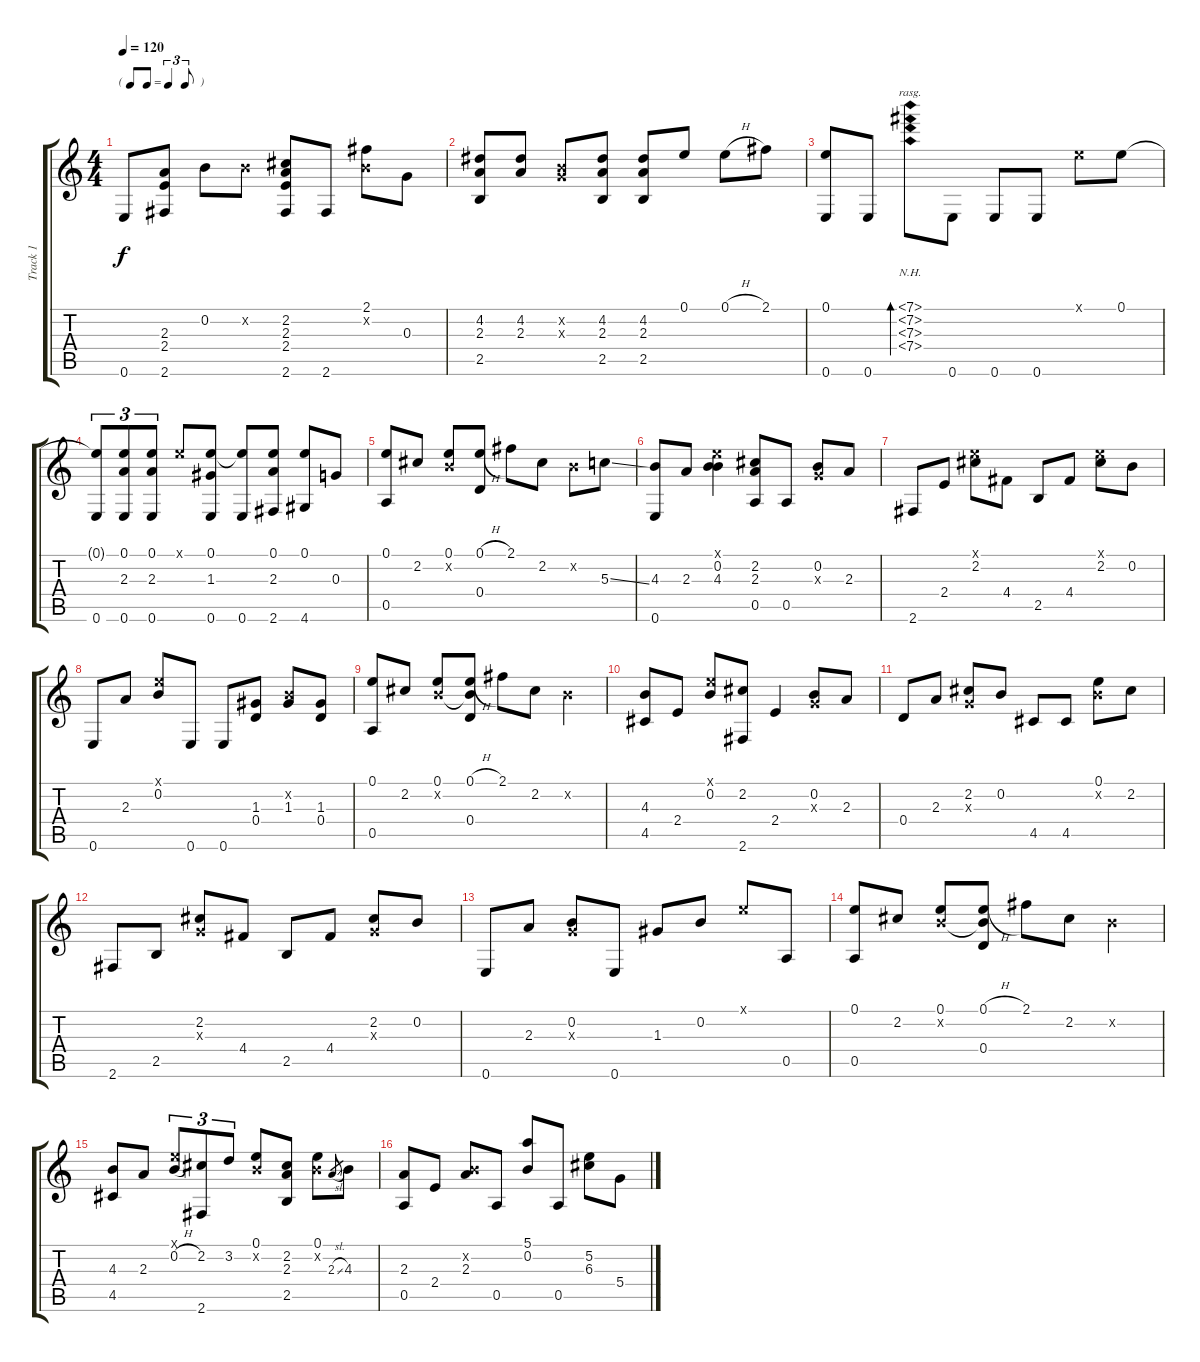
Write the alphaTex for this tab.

\track ("Track 1" "Track 1") {instrument acousticguitarsteel}
\staff {score tabs}
\tuning (E4 B3 G3 D3 A2 E2) {hide}
\ts (4 4)
\tf triplet8th
\tempo 120
\clef g2
\ks c
0.6.8{dy f} (2.3 2.4 2.6).8 0.2.8 0.2{x}.8 (2.2 2.3 2.4 2.6).8 2.6.8 (2.1 0.2{x}).8 0.3.8 |
(4.2 2.3 2.5).8 (4.2 2.3).8 (0.2{x} 0.3{x}).8 (4.2 2.3 2.5).8 (4.2 2.3 2.5).8 0.1.8 0.1{h}.8 2.1.8 |
(0.1 0.6).8 0.6.8 (7.1{nh} 7.2{nh} 7.3{nh} 7.4{nh}).8{bd 120 rasg ii} 0.6.8 0.6.8 0.6.8 0.1{x}.8 0.1.8 |
(0.1{t} 0.6).8{tu (3 2)} (0.1 2.3 0.6).8{tu (3 2)} (0.1 2.3 0.6).8{tu (3 2)} 0.1{x}.8 (0.1 1.3 0.6).8 (0.1{t} 0.6).8 (0.1 2.3 2.6).8 (0.1 4.6).8 0.3.8 |
(0.1 0.5).8 2.2.8 (0.1 0.2{x}).8 (0.1{h} 0.4).8 2.1.8 2.2.8 0.2{x}.8 5.3{ss}.8 |
(4.3 0.6).8 2.3.8 (0.1{x} 0.2 4.3).4 (2.2 2.3 0.5).8 0.5.8 (0.2 0.3{x}).8 2.3.8 |
2.6.8 2.4.8 (0.1{x} 2.2).8 4.4.8 2.5.8 4.4.8 (0.1{x} 2.2).8 0.2.8 |
0.6.8 2.3.8 (0.1{x} 0.2).8 0.6.8 0.6.8 (1.3 0.4).8 (0.2{x} 1.3).8 (1.3 0.4).8 |
(0.1 0.5).8 2.2.8 (0.1 0.2{x}).8 (0.1{h} 0.2{t} 0.4).8 2.1.8 2.2.8 0.2{x}.4 |
(4.3 4.5).8 2.4.8 (0.1{x} 0.2).8 (2.2 2.6).8 2.4.4 (0.2 0.3{x}).8 2.3.8 |
0.4.8 2.3.8 (2.2 0.3{x}).8 0.2.8 4.5.8 4.5.8 (0.1 0.2{x}).8 2.2.8 |
2.6.8 2.5.8 (2.2 0.3{x}).8 4.4.8 2.5.8 4.4.8 (2.2 0.3{x}).8 0.2.8 |
0.6.8 2.3.8 (0.2 0.3{x}).8 0.6.8 1.3.8 0.2.8 0.1{x}.8 0.5.8 |
(0.1 0.5).8 2.2.8 (0.1 0.2{x}).8 (0.1{h} 0.2{t} 0.4).8 2.1.8 2.2.8 0.2{x}.4 |
(4.3 4.5).8 2.3.8 (0.1{x} 0.2{h}).8{tu (3 2)} (2.2 2.6).8{tu (3 2)} 3.2.8{tu (3 2)} (0.1 0.2{x}).8 (2.2 2.3 2.5).8 (0.1 0.2{x}).8 2.3{sl}.8{gr} 4.3.8 |
(2.3 0.5).8 2.4.8 (0.2{x} 2.3).8 0.5.8 (5.1 0.2).8 0.5.8 (5.2 6.3).8 5.4.8
